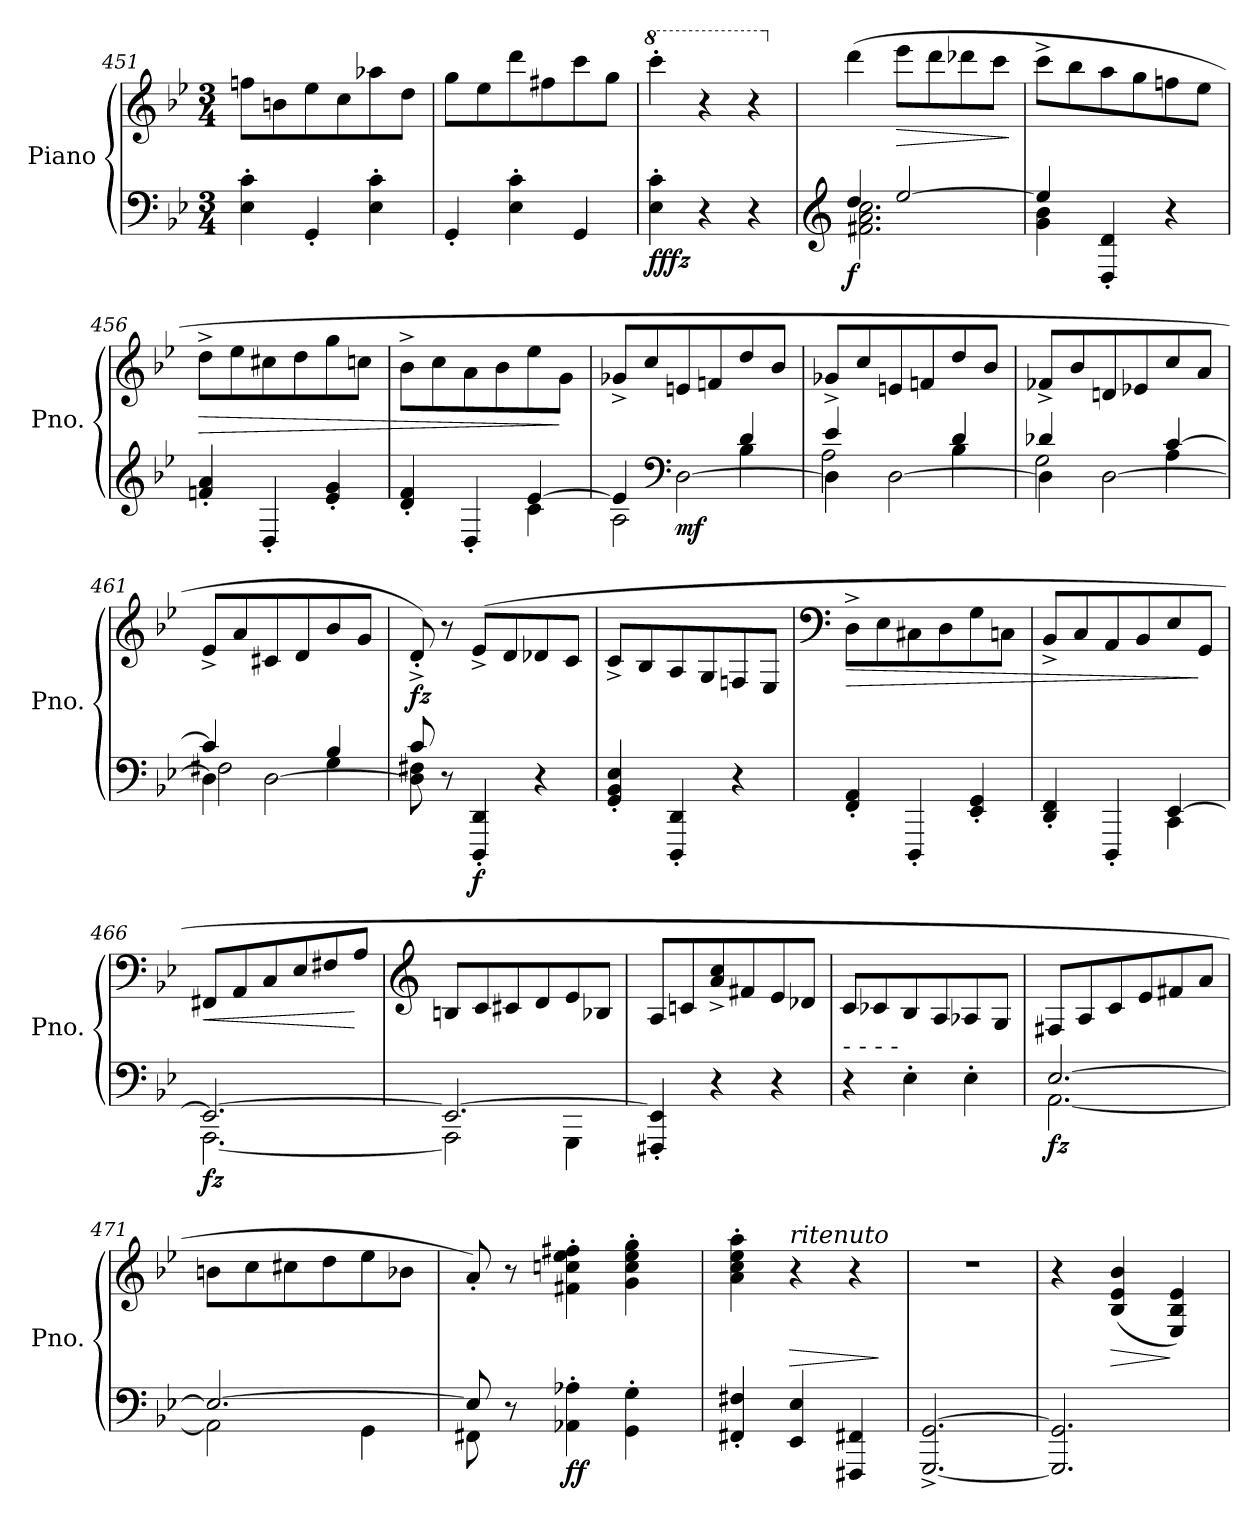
**kern	**kern	**dynam
*part1	*part1	*part1
*staff2	*staff1	*staff1/2
*I"Piano	*	*
*I'Pno.	*	*
*clefF4	*clefG2	*
*k[b-e-]	*k[b-e-]	*
*M3/4	*M3/4	*
=451	=451	=451
4E-\' 4c\'	8ffn\L	.
.	8bn\	.
4GG'/	8ee-\	.
.	8cc\	.
4E-\' 4c\'	8aa-X\	.
.	8dd\J	.
=452	=452	=452
4GG'/	8gg\L	.
.	8ee-\	.
4E-\' 4c\'	8ddd\	.
.	8ff#X\	.
4GG/	8ccc\	.
.	8gg\J	.
=453	=453	=453
*	*8va	*
!	!	!LO:DY:b=2
!	!	!LO:DY:n=1:b
4E-\' 4c\'	4cccc'\	ff fz
4r	4r	.
4r	4r	.
!!LO:LB:g=z
=454	=454	=454
*clefG2	*	*
*^	*	*
*	*	*X8va	*
!	!	!	!LO:DY:b=2
4dd/	2.f#X\ 2.a\ 2.cc\	(>4ddd\	f
!	!	!	!LO:HP:b
[2ee-/	.	8eee-\L	>
.	.	8ddd\	.
.	.	8ddd-X\	.
.	.	8ccc\J	.
*v	*v	*	*
.	.	]
=455	=455	=455
*^	*	*
4ee-/]	4g\ 4b-\	8ccc^\L	.
.	.	8bb-\	.
4D/' 4d/'	2ryy	8aa\	.
.	.	8gg\	.
4r	.	8ffn\	.
.	.	8ee-\J	.
*v	*v	*	*
=456	=456	=456
!	!	!LO:HP:b
4fn/' 4a/'	8dd^\L	>
.	8ee-\	.
4D'/	8cc#X\	.
.	8dd\	.
4e-/' 4g/'	8gg\	.
.	8ccn\J	.
=457	=457	=457
*^	*	*
4d/' 4f/'	2ryy	8b-^\L	.
.	.	8cc\	.
4D'/	.	8a\	.
.	.	8b-\	.
[4e-/	4c\	8ee-\	.
.	.	8g\J	]
=458	=458	=458	=458
*	*^	*	*
4e-/]	2A\	2ryy	8g-X^/L	.
.	.	.	8cc/	.
*clefF4	*	*	*	*
!	!	!	!	!LO:DY:b=2
[2D\	.	.	8en/	mf
.	.	.	8fn/	.
.	4B-\	4d/	8dd/	.
.	.	.	8b-/J	.
=459	=459	=459	=459	=459
4D\]	2A\	4e-/	8g-X^/L	.
.	.	.	8cc/	.
[2D\	.	4ryy	8en/	.
.	.	.	8fn/	.
.	4B-\	4d/	8dd/	.
.	.	.	8b-/J	.
!!LO:LB:g=z
=460	=460	=460	=460	=460
4D\]	2G\	4d-X/	8f-X^/L	.
.	.	.	8b-/	.
[2D\	.	4ryy	8dn/	.
.	.	.	8e-X/	.
.	4A\	[4c/	8cc/	.
.	.	.	8a/J	.
=461	=461	=461	=461	=461
4D\]	2F#X\	4c/]	8e-^/L	.
.	.	.	8a/	.
[2D\	.	4ryy	8c#X/	.
.	.	.	8d/	.
.	4G\	4B-/	8b-/	.
.	.	.	8g/J	.
*	*v	*v	*	*
=462	=462	=462	=462
!	!	!	!LO:DY:b
8D\] 8F#X\	8c/	8d'^/)	fz
8r	2ryy	8r	.
!	!	!	!LO:DY:b=2
4DDD/' 4DD/'	.	(>8e-^/L	f
.	.	8d/	.
4r	.	8d-X/	.
.	8ryy	8c/J	.
*v	*v	*	*
=463	=463	=463
4GG/' 4BB-/' 4E-/'	8c^/L	.
.	8B-/	.
4DDD/' 4DD/'	8A/	.
.	8G/	.
4r	8Fn/	.
.	8E-/J	.
=464	=464	=464
*	*clefF4	*
!	!	!LO:HP:b
4FF/' 4AA/'	8D^\L	>
.	8E-\	.
4DDD'/	8C#X\	.
.	8D\	.
4EE-/' 4GG/'	8G\	.
.	8Cn\J	.
=465	=465	=465
*^	*	*
4DD/' 4FF/'	2ryy	8BB-^/L	.
.	.	8C/	.
4DDD'/	.	8AA/	.
.	.	8BB-/	.
[4EE-/	4CC\	8E-/	.
.	.	8GG/J	]
!!LO:PB:g=z
=466	=466	=466	=466
!	!	!	!LO:HP:b
!	!	!	!LO:DY:n=1:b=2
2.EE-/_	[2.AAA\	8FF#X/L	< fz
.	.	8AA/	.
.	.	8C/	.
.	.	8E-/	.
.	.	8F#X/	.
.	.	8A/J	[
=467	=467	=467	=467
*	*	*clefG2	*
2.EE-/_	2AAA\]	8Bn/L	.
.	.	8c/	.
.	.	8c#X/	.
.	.	8d/	.
.	4GGG\	8e-/	.
.	.	8B-X/J	.
*v	*v	*	*
=468	=468	=468
4FFF#X/' 4EE-/]'	8A/L	.
.	8cn/	.
4r	8a/^ 8cc/^	.
.	8f#X/	.
4r	8e-/	.
.	8d-X/J	.
=469	=469	=469
!LO:TX:a:t=- - - -	!	!
4r	8c/L	.
.	8c-X/	.
4E-'\	8B-/	.
.	8A/	.
4E-'\	8A-X/	.
.	8G/J	.
=470	=470	=470
*^	*	*
!	!	!	!LO:DY:b=2
[2.E-/	[2.AA\	8F#X/L	fz
.	.	8A/	.
.	.	8c/	.
.	.	8e-/	.
.	.	8f#X/	.
.	.	8a/J	.
!!LO:LB:g=z
=471	=471	=471	=471
2.E-/_	2AA\]	8bn\L	.
.	.	8cc\	.
.	.	8cc#X\	.
.	.	8dd\	.
.	4GG\	8ee-\	.
.	.	8b-X\J	.
=472	=472	=472	=472
8E-/]	8FF#X\	8a'/)	.
8r	2ryy	8r	.
!	!	!	!LO:DY:b=2
4AA-X\' 4A-X\'	.	4f#X\' 4ccn\' 4ee-\' 4ff#X\'	ff
4GG\' 4G\'	.	4g\' 4cc\' 4ee-\' 4gg\'	.
.	8ryy	.	.
*v	*v	*	*
=473	=473	=473
4FF#X/' 4F#X/'	4a\' 4cc\' 4ee-\' 4aa\'	.
!	!LO:TX:a:i:t=ritenuto	!
!	!	!LO:HP:b
!	!	!LO:DY:n=1:b=2
!	!	!LO:DY:n=2:b=2
4EE-/ 4E-/	4r	> p f
4FFF#X/ 4FF#X/	4r	.
.	.	]
=474	=474	=474
[2.GGG/^ [2.GG/^	2.r	.
=475	=475	=475
2.GGG/] 2.GG/]	4r	.
!	!	!LO:HP:b
.	(<4B-/ 4e-/ 4b-/	>
.	4E-/ 4B-/ 4e-/)	]
=	=	=
*-	*-	*-
